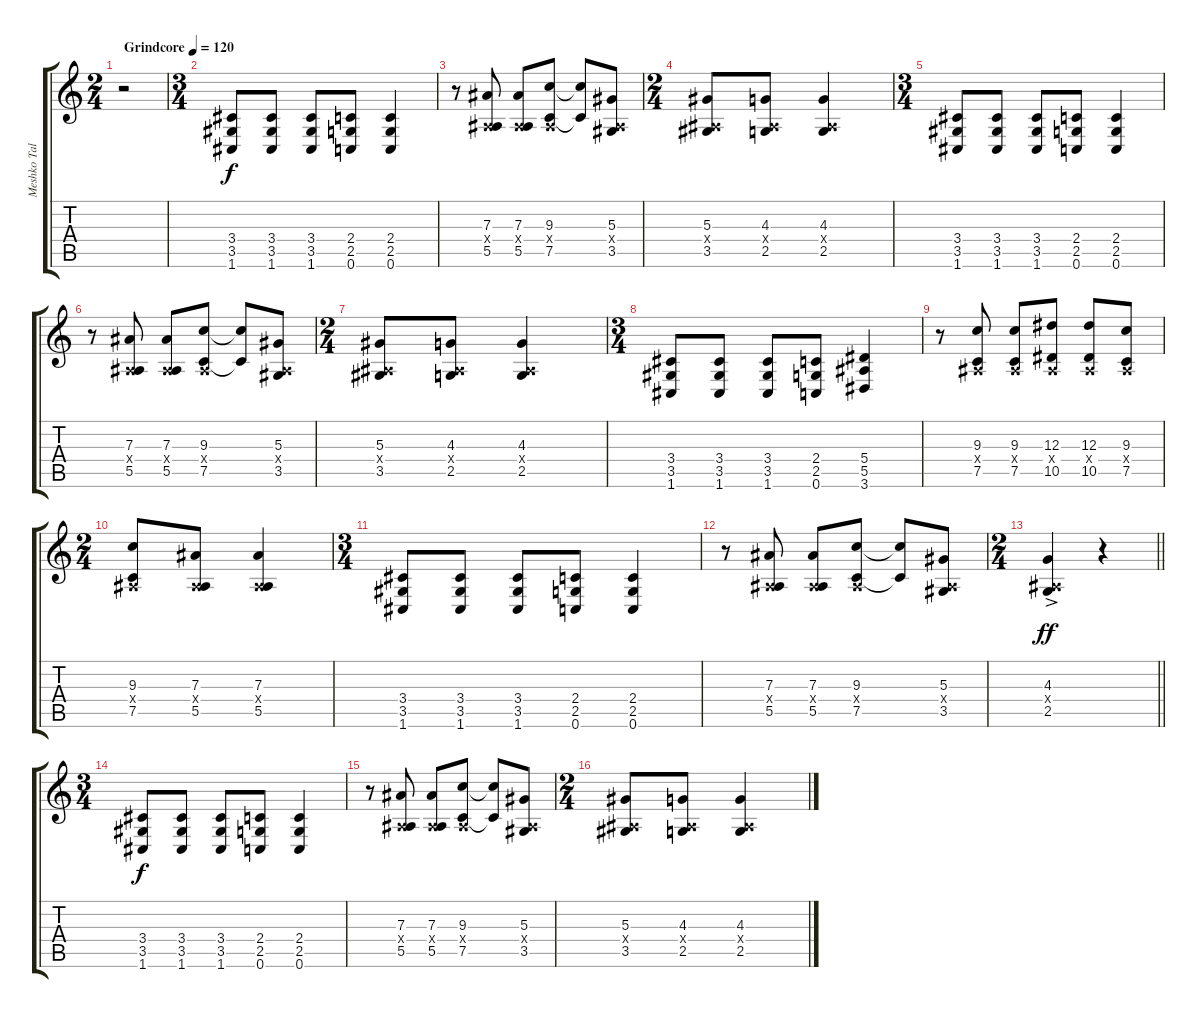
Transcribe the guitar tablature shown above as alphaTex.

\track ("Meshko Talarshik" "Meshko Tal") {instrument distortionguitar}
\staff {score tabs}
\tuning (C4 G3 Eb3 Bb2 F2 C2) {hide}
\ts (2 4)
\tempo (120 "Grindcore")
\clef g2
\ks c
r.2{dy f instrument distortionguitar} |
\ts (3 4)
(3.4 3.5 1.6).8 (3.4 3.5 1.6).8 (3.4 3.5 1.6).8 (2.4 2.5 0.6).8 (2.4 2.5 0.6).4 |
r.8 (7.3 0.4{x} 5.5).8 (7.3 0.4{x} 5.5).8 (9.3 0.4{x} 7.5).8 (9.3{t} 7.5{t}).8 (5.3 0.4{x} 3.5).8 |
\ts (2 4)
(5.3 0.4{x} 3.5).8 (4.3 0.4{x} 2.5).8 (4.3 0.4{x} 2.5).4 |
\ts (3 4)
(3.4 3.5 1.6).8 (3.4 3.5 1.6).8 (3.4 3.5 1.6).8 (2.4 2.5 0.6).8 (2.4 2.5 0.6).4 |
r.8 (7.3 0.4{x} 5.5).8 (7.3 0.4{x} 5.5).8 (9.3 0.4{x} 7.5).8 (9.3{t} 7.5{t}).8 (5.3 0.4{x} 3.5).8 |
\ts (2 4)
(5.3 0.4{x} 3.5).8 (4.3 0.4{x} 2.5).8 (4.3 0.4{x} 2.5).4 |
\ts (3 4)
(3.4 3.5 1.6).8 (3.4 3.5 1.6).8 (3.4 3.5 1.6).8 (2.4 2.5 0.6).8 (5.4 5.5 3.6).4 |
r.8 (9.3 0.4{x} 7.5).8 (9.3 0.4{x} 7.5).8 (12.3 0.4{x} 10.5).8 (12.3 0.4{x} 10.5).8 (9.3 0.4{x} 7.5).8 |
\ts (2 4)
(9.3 0.4{x} 7.5).8 (7.3 0.4{x} 5.5).8 (7.3 0.4{x} 5.5).4 |
\ts (3 4)
(3.4 3.5 1.6).8 (3.4 3.5 1.6).8 (3.4 3.5 1.6).8 (2.4 2.5 0.6).8 (2.4 2.5 0.6).4 |
r.8 (7.3 0.4{x} 5.5).8 (7.3 0.4{x} 5.5).8 (9.3 0.4{x} 7.5).8 (9.3{t} 7.5{t}).8 (5.3 0.4{x} 3.5).8 |
\ts (2 4)
\barLineRight lightlight
(4.3{ac} 0.4{ac x} 2.5{ac}).4{dy ff} r.4 |
\ts (3 4)
(3.4 3.5 1.6).8{dy f} (3.4 3.5 1.6).8 (3.4 3.5 1.6).8 (2.4 2.5 0.6).8 (2.4 2.5 0.6).4 |
r.8 (7.3 0.4{x} 5.5).8 (7.3 0.4{x} 5.5).8 (9.3 0.4{x} 7.5).8 (9.3{t} 7.5{t}).8 (5.3 0.4{x} 3.5).8 |
\ts (2 4)
(5.3 0.4{x} 3.5).8 (4.3 0.4{x} 2.5).8 (4.3 0.4{x} 2.5).4
